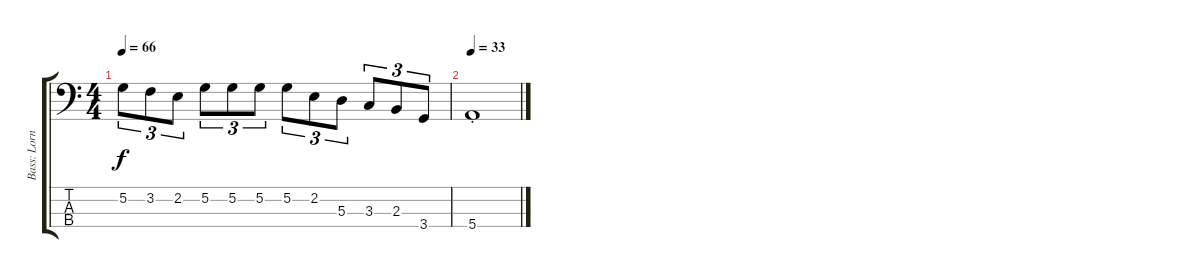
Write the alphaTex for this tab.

\track ("Bass: Lorne" "Bass: Lorn") {instrument electricbassfinger}
\staff {score tabs}
\tuning (G2 D2 A1 E1) {hide}
\ts (4 4)
\tempo 66
\clef f4
\ks c
5.2.8{tu (3 2) dy f} 3.2.8{tu (3 2)} 2.2.8{tu (3 2)} 5.2.8{tu (3 2)} 5.2.8{tu (3 2)} 5.2.8{tu (3 2)} 5.2.8{tu (3 2)} 2.2.8{tu (3 2)} 5.3.8{tu (3 2)} 3.3.8{tu (3 2)} 2.3.8{tu (3 2)} 3.4.8{tu (3 2)} |
\tempo 33
5.4{st}.1
